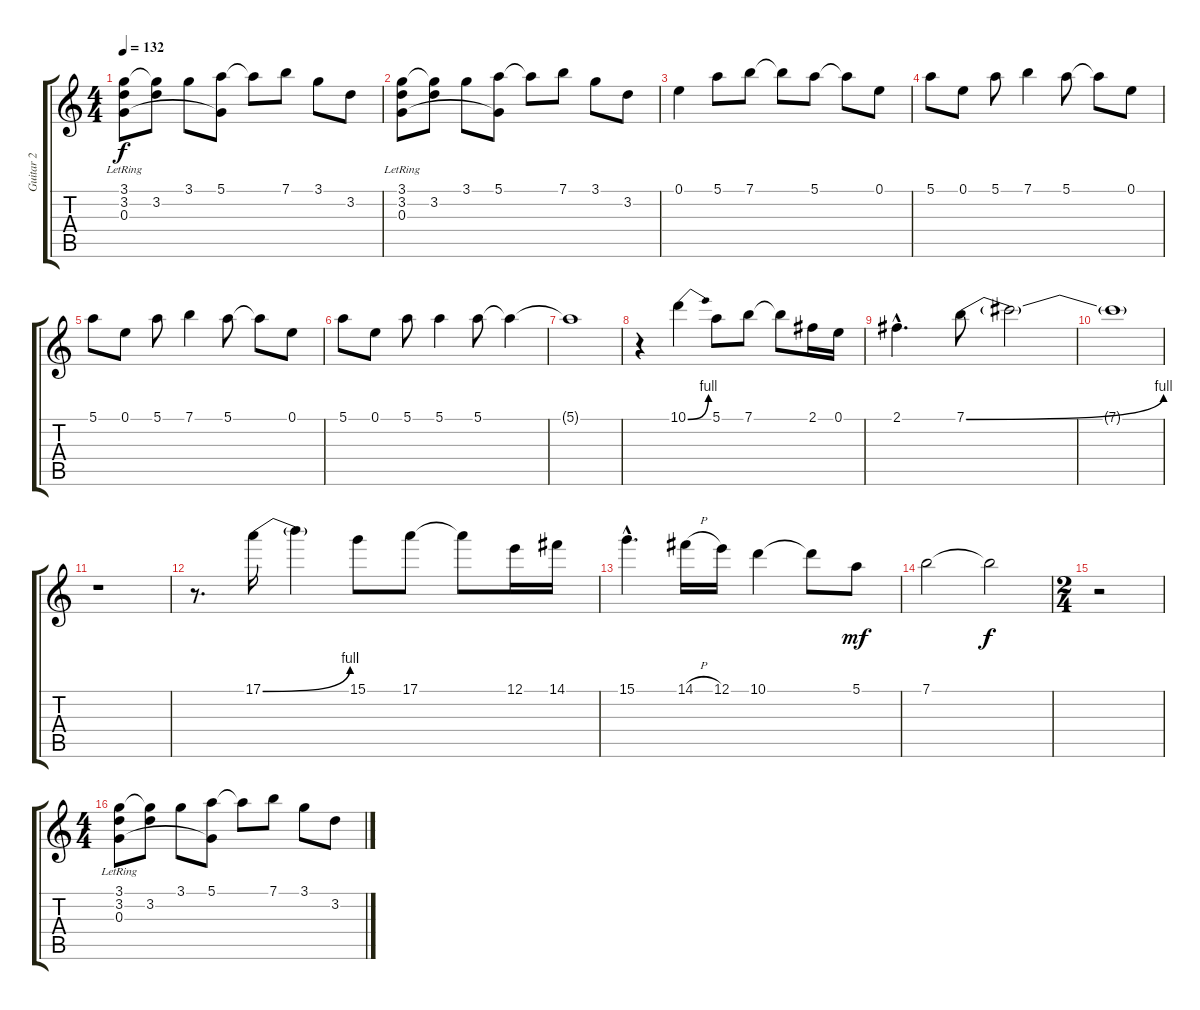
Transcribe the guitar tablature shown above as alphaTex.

\track ("Guitar 2" "Guitar 2") {instrument distortionguitar}
\staff {score tabs}
\tuning (E4 B3 G3 D3 A2 E2) {hide}
\ts (4 4)
\tempo 132
\clef g2
\ks c
(3.1{lr} 3.2{lr} 0.3).8{dy f} (3.1{t} 3.2).8 3.1.8 (5.1 0.3{t}).8 5.1{t}.8 7.1.8 3.1.8 3.2.8 |
(3.1{lr} 3.2{lr} 0.3).8 (3.1{t} 3.2).8 3.1.8 (5.1 0.3{t}).8 5.1{t}.8 7.1.8 3.1.8 3.2.8 |
0.1.4 5.1.8 7.1.8 7.1{t}.8 5.1.8 5.1{t}.8 0.1.8 |
5.1.8 0.1.8 5.1.8 7.1.4 5.1.8 5.1{t}.8 0.1.8 |
5.1.8 0.1.8 5.1.8 7.1.4 5.1.8 5.1{t}.8 0.1.8 |
5.1.8 0.1.8 5.1.8 5.1.4 5.1.8 5.1{t}.4 |
5.1{t}.1{volume 0} |
r.4 10.1{be (bend 0 0 60 4)}.4{volume 13 instrument overdrivenguitar} 5.1.8 7.1.8 7.1{t}.8 2.1.16 0.1.16 |
2.1{hac}.4{d} 7.1{be (bend 0 0 60 4)}.8 7.1{t}.2 |
7.1{t}.1{volume 3} |
r.1 |
r.8{d} 17.1{be (bend 0 0 60 4)}.16{volume 14} 17.1{t}.4 15.1.8 17.1.8 17.1{t}.8 12.1.16 14.1.16 |
15.1{hac}.4{d} 14.1{h}.16 12.1.16 10.1.4 10.1{t}.8 5.1.8{dy mf} |
7.1.2 7.1{t}.2{dy f volume 7} |
\ts (2 4)
r.2 |
\ts (4 4)
(3.1{lr} 3.2{lr} 0.3).8{volume 9} (3.1{t} 3.2).8 3.1.8 (5.1 0.3{t}).8 5.1{t}.8 7.1.8 3.1.8 3.2.8
